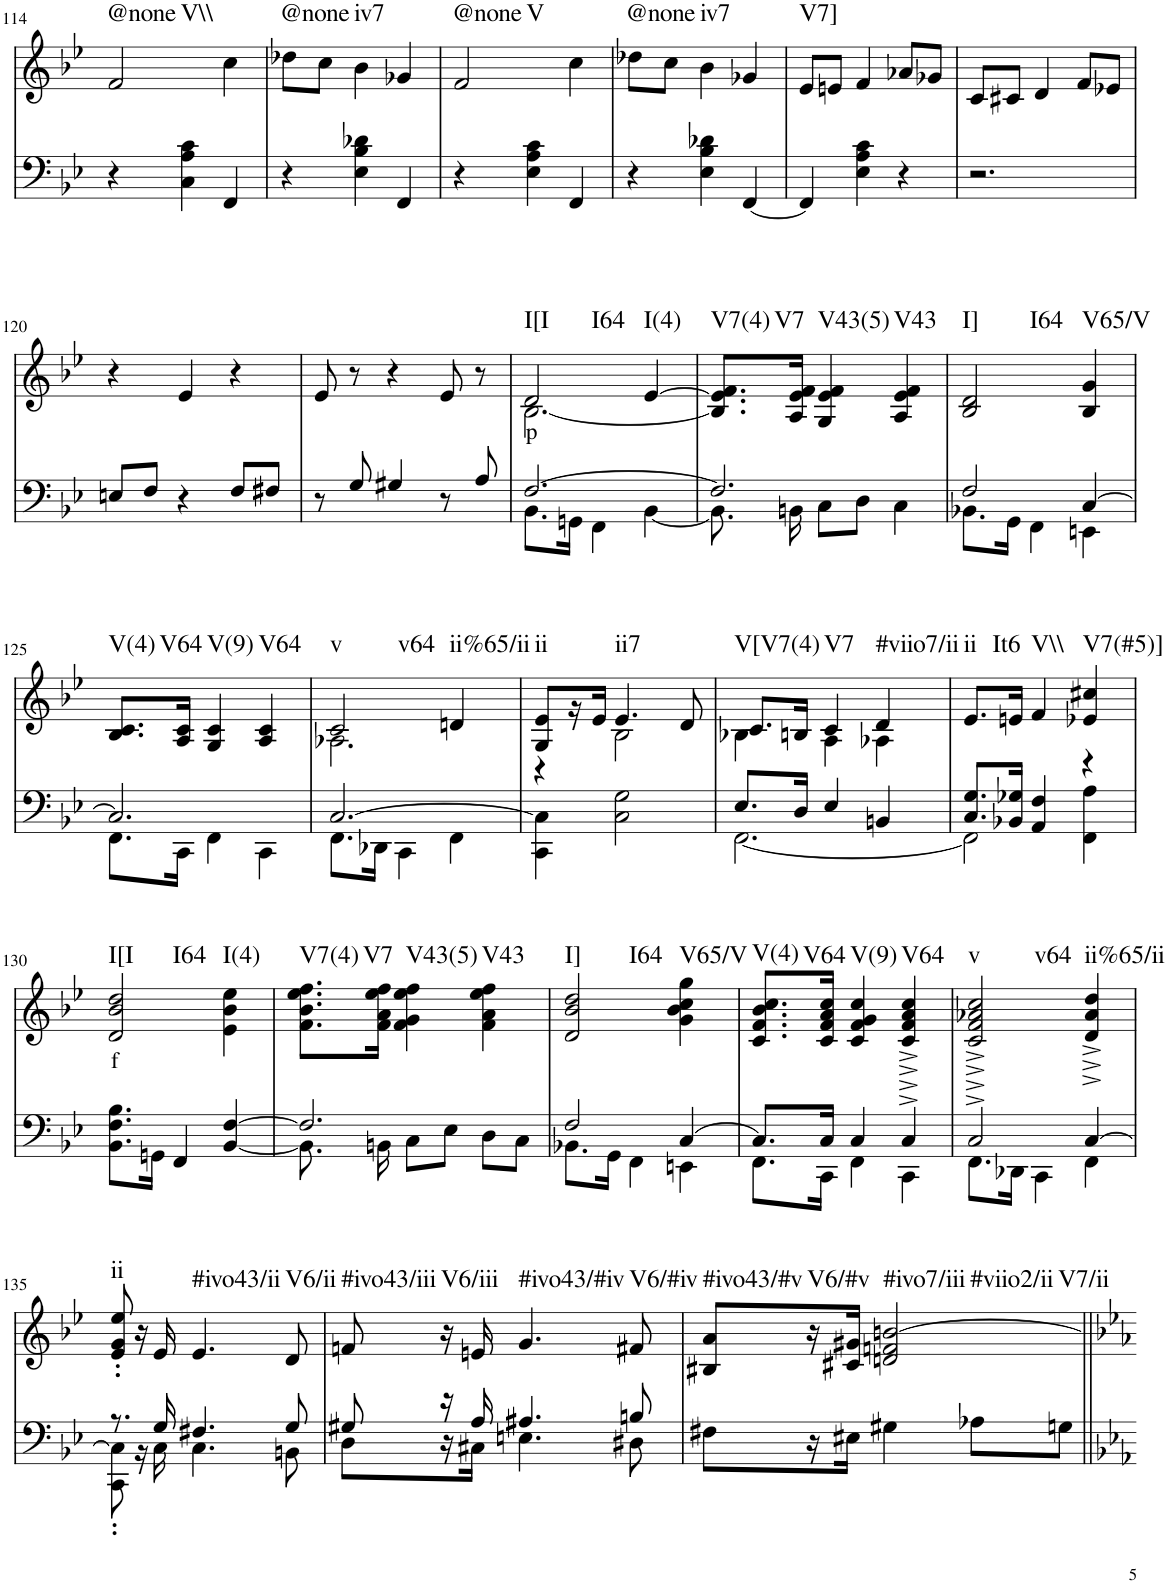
**kern	**kern	**text	**harte
*part2	*part1	*part1	*part1
*staff2	*staff1	*staff1	*
*I"Piano	*I"Piano	*	*
*I'Pno	*I'Pno	*	*
!!LO:PB:g=z
*clefF4	*clefG2	*	*
*k[b-e-]	*k[b-e-]	*	*
*M3/4	*M3/4	*	*
=114	=114	=114	=114
!	!	!	!LO:H:n=1:kt=@none
!	!	!	!LO:H:n=2:kt=V\\
4r	2f/	.	N N
4C\ 4A\ 4c\	.	.	.
4FF/	4cc\	.	.
=115	=115	=115	=115
!	!	!	!LO:H:kt=@none
4r	8dd-X\L	.	N
.	8cc\J	.	.
!	!	!	!LO:H:kt=iv7
4E-\ 4B-\ 4d-X\	4b-\	.	N
4FF/	4g-X/	.	.
=116	=116	=116	=116
!	!	!	!LO:H:n=1:kt=@none
!	!	!	!LO:H:n=2:kt=V
4r	2f/	.	N N
4E-\ 4A\ 4c\	.	.	.
4FF/	4cc\	.	.
=117	=117	=117	=117
!	!	!	!LO:H:kt=@none
4r	8dd-X\L	.	N
.	8cc\J	.	.
!	!	!	!LO:H:kt=iv7
4E-\ 4B-\ 4d-X\	4b-\	.	N
[4FF/	4g-X/	.	.
=118	=118	=118	=118
!	!	!	!LO:H:kt=V7]
4FF/]	8e-/L	.	N
.	8en/J	.	.
4E-\ 4A\ 4c\	4f/	.	.
4r	8a-X/L	.	.
.	8g-X/J	.	.
=119	=119	=119	=119
2.r	8c/L	.	.
.	8c#X/J	.	.
.	4d/	.	.
.	8f/L	.	.
.	8e-X/J	.	.
!!LO:LB:g=z
=120	=120	=120	=120
8En/L	4r	.	.
8F/J	.	.	.
4r	4e-/	.	.
8F/L	4r	.	.
8F#X/J	.	.	.
=121	=121	=121	=121
8r	8e-/	.	.
8G/	8r	.	.
4G#X/	4r	.	.
8r	8e-/	.	.
8A/	8r	.	.
=122	=122	=122	=122
*^	*^	*	*
!	!	!	!	!LO:LY:b	!LO:H:n=1:kt=I[I
!	!	!	!	!	!LO:H:n=2:kt=I64
[2.F/	8.BB-\L	2d/	[2.B-\	p	N N
.	16GGn\Jk	.	.	.	.
.	4FF\	.	.	.	.
!	!	!	!	!	!LO:H:kt=I(4)
.	[4BB-\	[4e-/	.	.	N
*	*	*v	*v	*	*
=123	=123	=123	=123	=123
!	!	!	!	!LO:H:n=1:kt=V7(4)
!	!	!	!	!LO:H:n=2:kt=V7
2.F/]	8.BB-\]	8.B-/] 8.e-/] 8.f/L	.	N N
.	16BBn\	16A/ 16e-/ 16f/Jk	.	.
!	!	!	!	!LO:H:kt=V43(5)
.	8C\L	4G/ 4e-/ 4f/	.	N
.	8D\J	.	.	.
!	!	!	!	!LO:H:kt=V43
.	4C\	4A/ 4e-/ 4f/	.	N
=124	=124	=124	=124	=124
!	!	!	!	!LO:H:n=1:kt=I]
!	!	!	!	!LO:H:n=2:kt=I64
2F/	8.BB-X\L	2B-/ 2d/	.	N N
.	16GG\Jk	.	.	.
.	4FF\	.	.	.
!	!	!	!	!LO:H:kt=V65/V
[4C/	4EEn\	4B-/ 4g/	.	N
!!LO:LB:g=z
=125	=125	=125	=125	=125
!	!	!	!	!LO:H:n=1:kt=V(4)
!	!	!	!	!LO:H:n=2:kt=V64
2.C/]	8.FF\L	8.B-/ 8.c/L	.	N N
.	16CC\Jk	16A/ 16c/Jk	.	.
!	!	!	!	!LO:H:kt=V(9)
.	4FF\	4G/ 4c/	.	N
!	!	!	!	!LO:H:kt=V64
.	4CC\	4A/ 4c/	.	N
=126	=126	=126	=126	=126
*	*	*^	*	*
!	!	!	!	!	!LO:H:n=1:kt=v
!	!	!	!	!	!LO:H:n=2:kt=v64
[2.C/	8.FF\L	2c/	2.A-X\	.	N N
.	16DD-X\Jk	.	.	.	.
.	4CC\	.	.	.	.
!	!	!	!	!	!LO:H:kt=ii%65/ii
.	4FF\	4dn/	.	.	N
=127	=127	=127	=127	=127	=127
!	!	!	!	!	!LO:H:kt=ii
*v	*v	*	*	*	*
4CC\ 4C\]	8G/ 8e-/L	4r	.	N
.	16r	.	.	.
.	16e-/JJ	.	.	.
!	!	!	!	!LO:H:kt=ii7
2C\ 2G\	4.e-/	2B-\	.	N
.	8d/	.	.	.
=128	=128	=128	=128	=128
*^	*	*	*	*
!	!	!	!	!	!LO:H:kt=V[V7(4)
8.E-/L	[2.FF\	8.c/L	4B-X\	.	N
16D/Jk	.	16Bn/Jk	.	.	.
!	!	!	!	!	!LO:H:kt=V7
4E-/	.	4c/	4A\	.	N
!	!	!	!	!	!LO:H:kt=#viio7/ii
4BBn/	.	4d/	4A-X\	.	N
=129	=129	=129	=129	=129	=129
!	!	!	!	!	!LO:H:n=1:kt=ii
!	!	!	!	!	!LO:H:n=2:kt=It6
*	*	*v	*v	*	*
8.C/ 8.G/L	2FF\]	8.e-/L	.	N N
16BB-X/ 16G-X/Jk	.	16en/Jk	.	.
!	!	!	!	!LO:H:kt=V\\
4AA/ 4F/	.	4f/	.	N
!	!	!	!	!LO:H:kt=V7(#5)]
4r	4FF\ 4A\	4e-X/ 4cc#X/	.	N
!!LO:LB:g=z
=130	=130	=130	=130	=130
!	!	!	!LO:LY:b	!LO:H:n=1:kt=I[I
!	!	!	!	!LO:H:n=2:kt=I64
*v	*v	*	*	*
8.BB-\ 8.F\ 8.B-\L	2d/ 2b-/ 2dd/	f	N N
16GGn\Jk	.	.	.
4FF/	.	.	.
!	!	!	!LO:H:kt=I(4)
[4BB-/ [4F/	4e-\ 4b-\ 4ee-\	.	N
=131	=131	=131	=131
*^	*	*	*
!	!	!	!	!LO:H:n=1:kt=V7(4)
!	!	!	!	!LO:H:n=2:kt=V7
2.F/]	8.BB-\]	8.f\ 8.b-\ 8.ee-\ 8.ff\L	.	N N
.	16BBn\	16f\ 16a\ 16ee-\ 16ff\Jk	.	.
!	!	!	!	!LO:H:kt=V43(5)
.	8C\L	4f\ 4g\ 4ee-\ 4ff\	.	N
.	8E-\J	.	.	.
!	!	!	!	!LO:H:kt=V43
.	8D\L	4f\ 4a\ 4ee-\ 4ff\	.	N
.	8C\J	.	.	.
=132	=132	=132	=132	=132
!	!	!	!	!LO:H:n=1:kt=I]
!	!	!	!	!LO:H:n=2:kt=I64
2F/	8.BB-X\L	2d/ 2b-/ 2dd/	.	N N
.	16GG\Jk	.	.	.
.	4FF\	.	.	.
!	!	!	!	!LO:H:kt=V65/V
[4C/	4EEn\	4g\ 4b-\ 4cc\ 4gg\	.	N
=133	=133	=133	=133	=133
!	!	!	!	!LO:H:n=1:kt=V(4)
!	!	!	!	!LO:H:n=2:kt=V64
8.C/L]	8.FF\L	8.c/ 8.f/ 8.b-/ 8.cc/L	.	N N
16C/Jk	16CC\Jk	16c/ 16f/ 16a/ 16cc/Jk	.	.
!	!	!	!	!LO:H:kt=V(9)
4C/	4FF\	4c/ 4f/ 4g/ 4cc/	.	N
!	!	!	!	!LO:H:kt=V64
4C/	4CC\	4c/^ 4f/^ 4a/^ 4cc/^	.	N
=134	=134	=134	=134	=134
!	!	!	!	!LO:H:n=1:kt=v
!	!	!	!	!LO:H:n=2:kt=v64
2C/	8.FF\L	2c/^ 2f/^ 2a-X/^ 2cc/^	.	N N
.	16DD-X\Jk	.	.	.
.	4CC\	.	.	.
!	!	!	!	!LO:H:kt=ii%65/ii
[4C/	4FF\	4d/^ 4a-/^ 4dd/^	.	N
!!LO:LB:g=z
=135	=135	=135	=135	=135
!	!	!	!	!LO:H:kt=ii
8.r	8CC\' 8C\]'	8e-/' 8g/' 8ee-/'	.	N
.	16r	16r	.	.
16G/	16C\	16e-/	.	.
!	!	!	!	!LO:H:kt=#ivo43/ii
4.F#X/	4.C\	4.e-/	.	N
!	!	!	!	!LO:H:kt=V6/ii
8G/	8BBn\	8d/	.	N
=136	=136	=136	=136	=136
!	!	!	!	!LO:H:kt=#ivo43/iii
8G#X/	8D\L	8fn/	.	N
!	!	!	!	!LO:H:kt=V6/iii
16r	16r	16r	.	N
16A/	16C#X\JJ	16en/	.	.
!	!	!	!	!LO:H:kt=#ivo43/#iv
4.A#X/	4.En\	4.g/	.	N
!	!	!	!	!LO:H:kt=V6/#iv
8Bn/	8D#X\	8f#X/	.	N
=137	=137	=137	=137	=137
!	!	!	!	!LO:H:kt=#ivo43/#v
*v	*v	*	*	*
8F#X\L	8B#X/ 8a/L	.	N
!	!	!	!LO:H:kt=V6/#v
16r	16r	.	N
16E#X\JJ	16c#X/ 16g#X/JJ	.	.
!	!	!	!LO:H:n=1:kt=#ivo7/iii
!	!	!	!LO:H:n=2:kt=#viio2/ii
!	!	!	!LO:H:n=3:kt=V7/ii
4G#X\	2dn/ 2fn/ [2bn/	.	N N N
8A-X\L	.	.	.
8Gn\J	.	.	.
=||	=||	=||	=||
*-	*-	*-	*-
